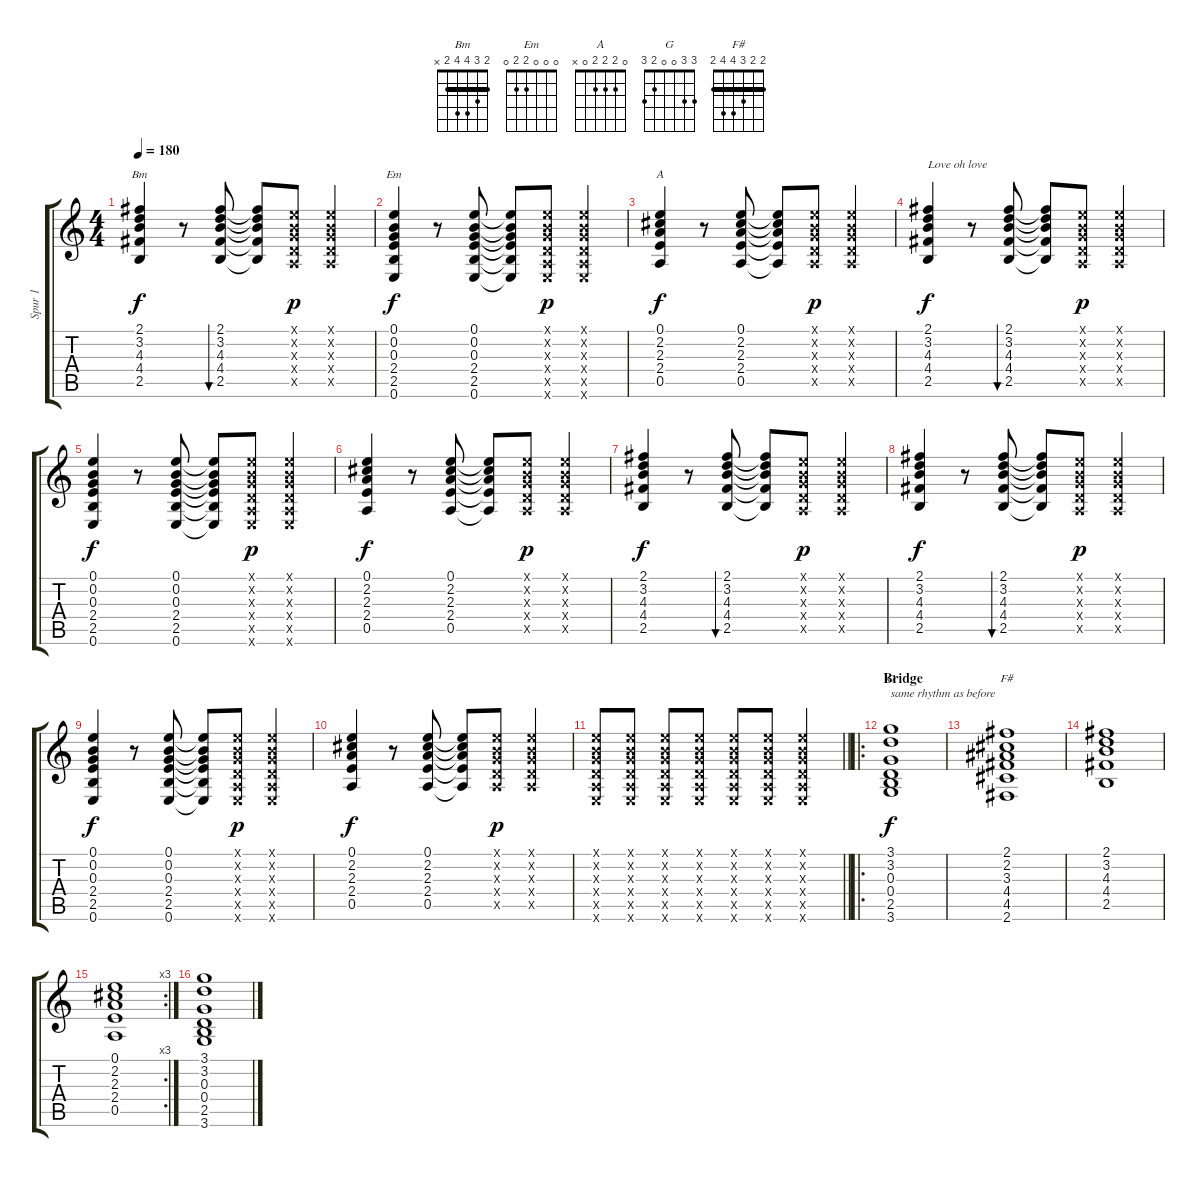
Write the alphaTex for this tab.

\track ("Spur 1" "Spur 1") {instrument acousticguitarsteel}
\staff {score tabs}
\tuning (E4 B3 G3 D3 A2 E2) {hide}
\chord ("Bm" 2 3 4 4 2 x) {barre 2}
\chord ("Em" 0 0 0 2 2 0)
\chord ("A" 0 2 2 2 0 x)
\chord ("G" 3 3 0 0 2 3)
\chord ("F#" 2 2 3 4 4 2) {barre 2}
\ts (4 4)
\tempo 180
\clef g2
\ks c
(2.1 3.2 4.3 4.4 2.5).4{ch "Bm" dy f} r.8 (2.1 3.2 4.3 4.4 2.5).8{bu 60} (2.1{t} 3.2{t} 4.3{t} 4.4{t} 2.5{t}).8 (0.1{x} 0.2{x} 0.3{x} 0.4{x} 0.5{x}).8{dy p} (0.1{x} 0.2{x} 0.3{x} 0.4{x} 0.5{x}).4 |
(0.1 0.2 0.3 2.4 2.5 0.6).4{ch "Em" dy f} r.8 (0.1 0.2 0.3 2.4 2.5 0.6).8 (0.1{t} 0.2{t} 0.3{t} 2.4{t} 2.5{t} 0.6{t}).8 (0.1{x} 0.2{x} 0.3{x} 0.4{x} 0.5{x} 0.6{x}).8{dy p} (0.1{x} 0.2{x} 0.3{x} 0.4{x} 0.5{x} 0.6{x}).4 |
(0.1 2.2 2.3 2.4 0.5).4{ch "A" dy f} r.8 (0.1 2.2 2.3 2.4 0.5).8 (0.1{t} 2.2{t} 2.3{t} 2.4{t} 0.5{t}).8 (0.1{x} 0.2{x} 0.3{x} 0.4{x} 0.5{x}).8{dy p} (0.1{x} 0.2{x} 0.3{x} 0.4{x} 0.5{x}).4 |
(2.1 3.2 4.3 4.4 2.5).4{txt "Love oh love" dy f} r.8 (2.1 3.2 4.3 4.4 2.5).8{bu 60} (2.1{t} 3.2{t} 4.3{t} 4.4{t} 2.5{t}).8 (0.1{x} 0.2{x} 0.3{x} 0.4{x} 0.5{x}).8{dy p} (0.1{x} 0.2{x} 0.3{x} 0.4{x} 0.5{x}).4 |
(0.1 0.2 0.3 2.4 2.5 0.6).4{dy f} r.8 (0.1 0.2 0.3 2.4 2.5 0.6).8 (0.1{t} 0.2{t} 0.3{t} 2.4{t} 2.5{t} 0.6{t}).8 (0.1{x} 0.2{x} 0.3{x} 0.4{x} 0.5{x} 0.6{x}).8{dy p} (0.1{x} 0.2{x} 0.3{x} 0.4{x} 0.5{x} 0.6{x}).4 |
(0.1 2.2 2.3 2.4 0.5).4{dy f} r.8 (0.1 2.2 2.3 2.4 0.5).8 (0.1{t} 2.2{t} 2.3{t} 2.4{t} 0.5{t}).8 (0.1{x} 0.2{x} 0.3{x} 0.4{x} 0.5{x}).8{dy p} (0.1{x} 0.2{x} 0.3{x} 0.4{x} 0.5{x}).4 |
(2.1 3.2 4.3 4.4 2.5).4{dy f} r.8 (2.1 3.2 4.3 4.4 2.5).8{bu 60} (2.1{t} 3.2{t} 4.3{t} 4.4{t} 2.5{t}).8 (0.1{x} 0.2{x} 0.3{x} 0.4{x} 0.5{x}).8{dy p} (0.1{x} 0.2{x} 0.3{x} 0.4{x} 0.5{x}).4 |
(2.1 3.2 4.3 4.4 2.5).4{dy f} r.8 (2.1 3.2 4.3 4.4 2.5).8{bu 60} (2.1{t} 3.2{t} 4.3{t} 4.4{t} 2.5{t}).8 (0.1{x} 0.2{x} 0.3{x} 0.4{x} 0.5{x}).8{dy p} (0.1{x} 0.2{x} 0.3{x} 0.4{x} 0.5{x}).4 |
(0.1 0.2 0.3 2.4 2.5 0.6).4{dy f} r.8 (0.1 0.2 0.3 2.4 2.5 0.6).8 (0.1{t} 0.2{t} 0.3{t} 2.4{t} 2.5{t} 0.6{t}).8 (0.1{x} 0.2{x} 0.3{x} 0.4{x} 0.5{x} 0.6{x}).8{dy p} (0.1{x} 0.2{x} 0.3{x} 0.4{x} 0.5{x} 0.6{x}).4 |
(0.1 2.2 2.3 2.4 0.5).4{dy f} r.8 (0.1 2.2 2.3 2.4 0.5).8 (0.1{t} 2.2{t} 2.3{t} 2.4{t} 0.5{t}).8 (0.1{x} 0.2{x} 0.3{x} 0.4{x} 0.5{x}).8{dy p} (0.1{x} 0.2{x} 0.3{x} 0.4{x} 0.5{x}).4 |
\barLineRight lightlight
(0.1{x} 0.2{x} 0.3{x} 0.4{x} 0.5{x} 0.6{x}).8 (0.1{x} 0.2{x} 0.3{x} 0.4{x} 0.5{x} 0.6{x}).8 (0.1{x} 0.2{x} 0.3{x} 0.4{x} 0.5{x} 0.6{x}).8 (0.1{x} 0.2{x} 0.3{x} 0.4{x} 0.5{x} 0.6{x}).8 (0.1{x} 0.2{x} 0.3{x} 0.4{x} 0.5{x} 0.6{x}).8 (0.1{x} 0.2{x} 0.3{x} 0.4{x} 0.5{x} 0.6{x}).8 (0.1{x} 0.2{x} 0.3{x} 0.4{x} 0.5{x} 0.6{x}).4 |
\ro
\section ("" "Bridge")
(3.1 3.2 0.3 0.4 2.5 3.6).1{ch "G" txt "same rhythm as before" dy f} |
(2.1 2.2 3.3 4.4 4.5 2.6).1{ch "F#"} |
(2.1 3.2 4.3 4.4 2.5).1 |
\rc 3
(0.1 2.2 2.3 2.4 0.5).1 |
(3.1 3.2 0.3 0.4 2.5 3.6).1
